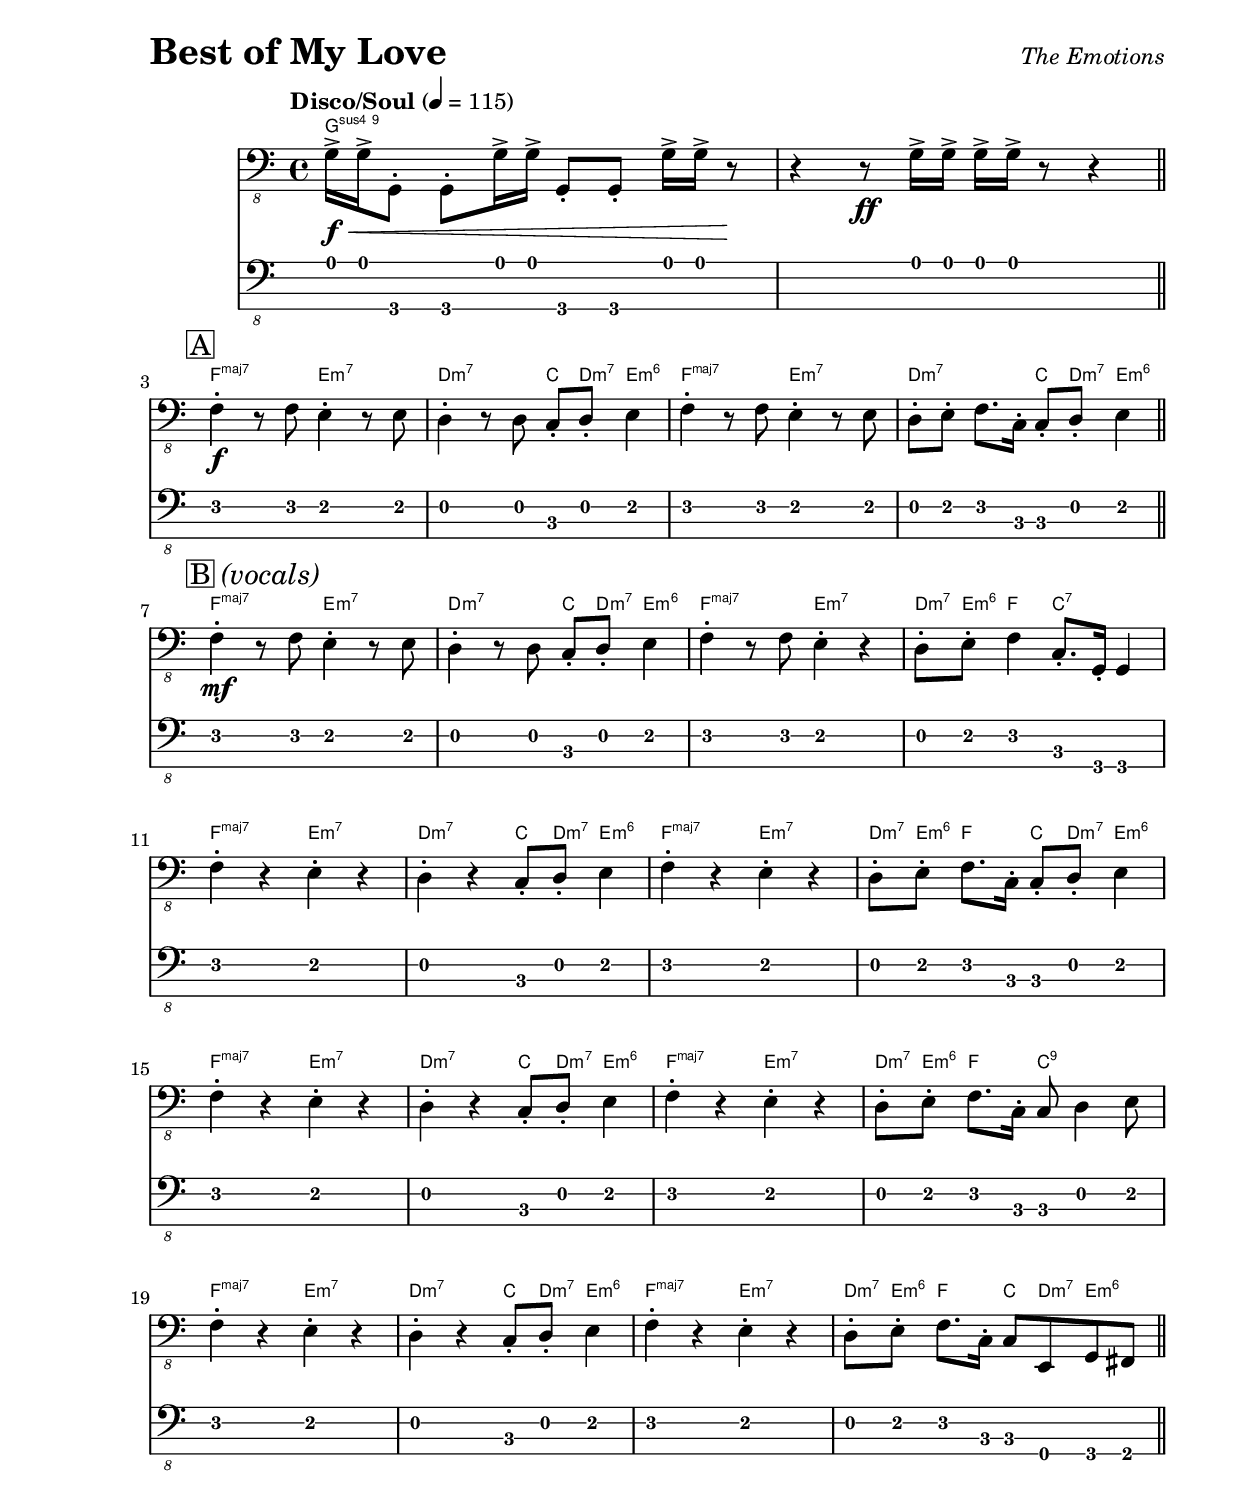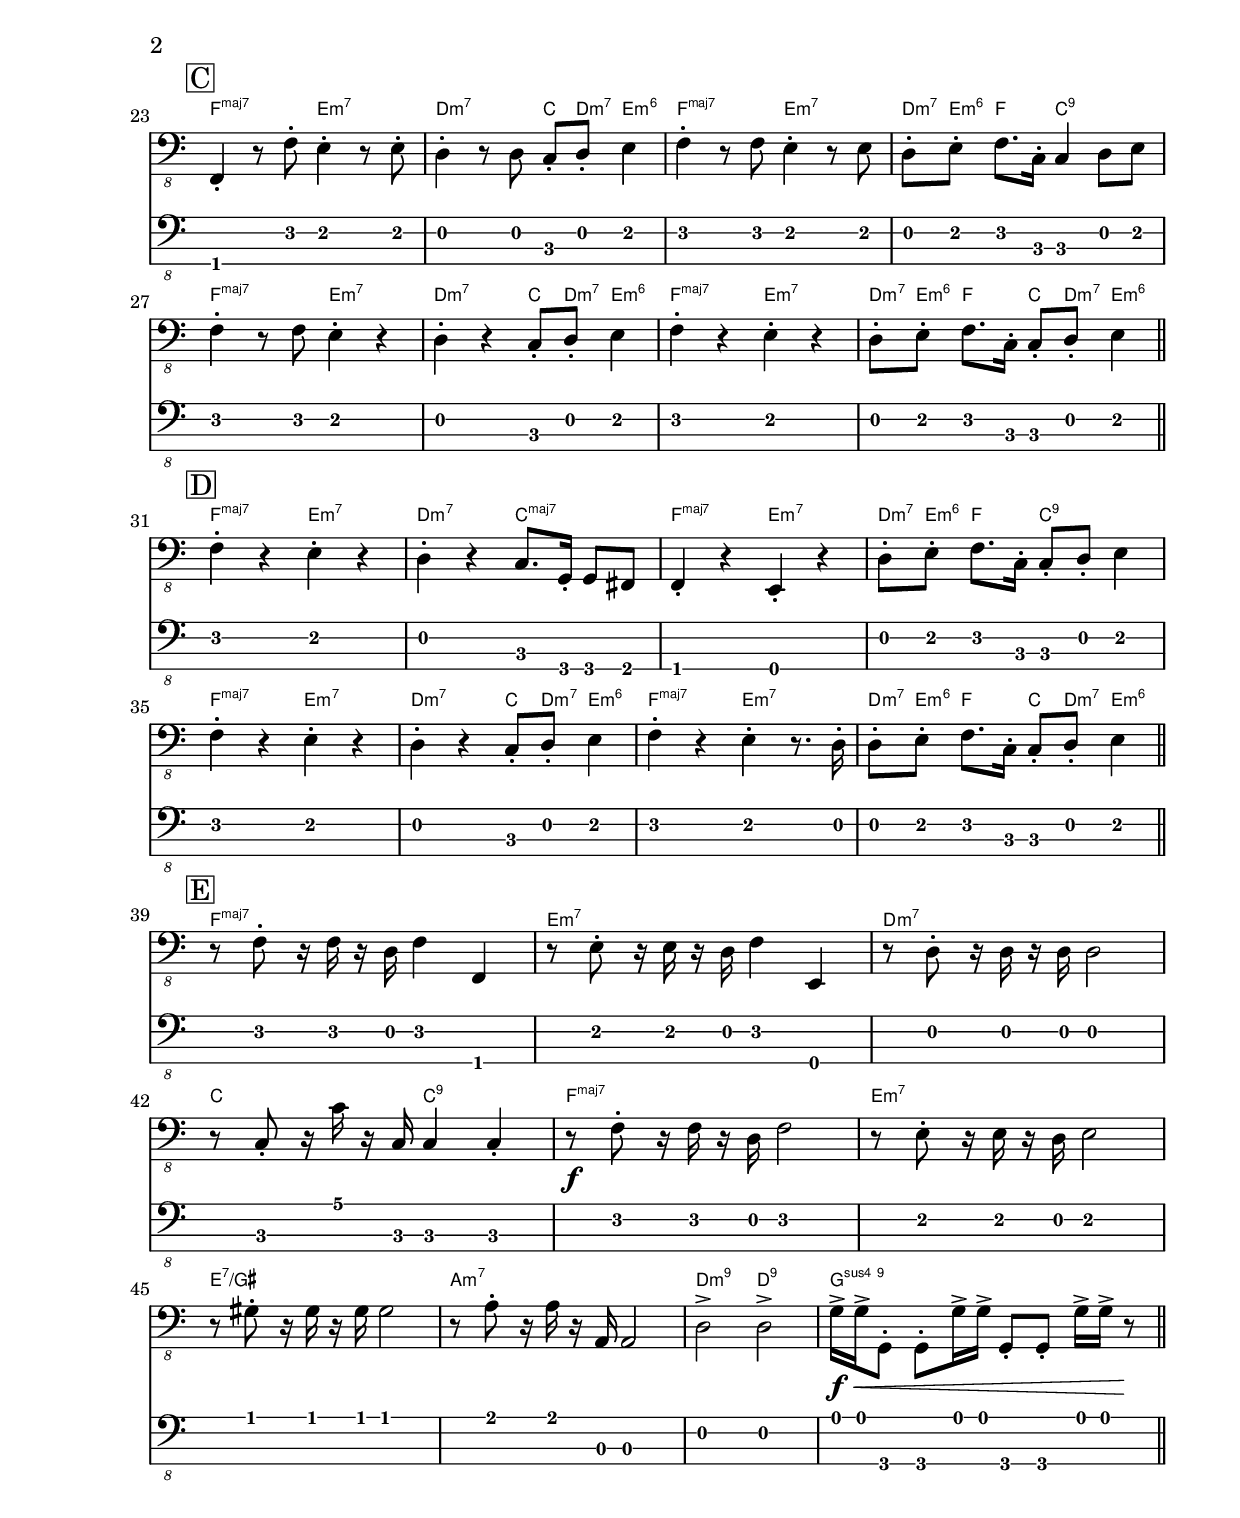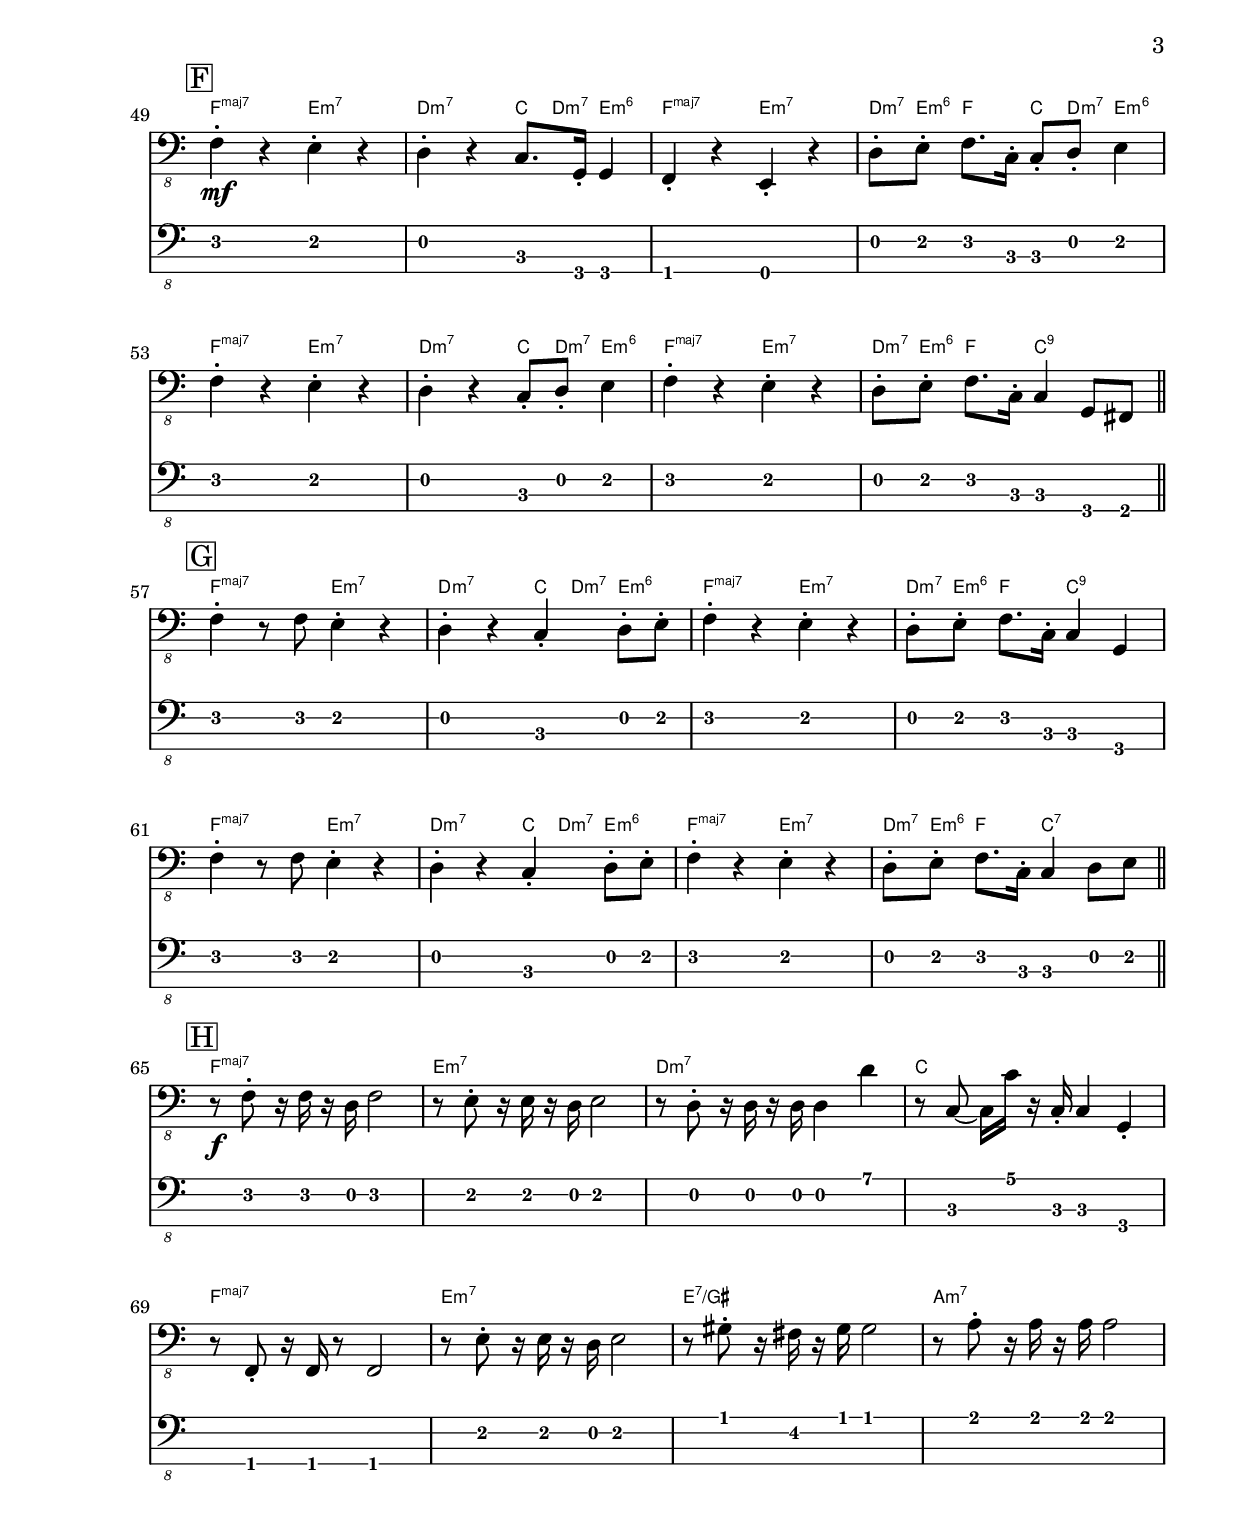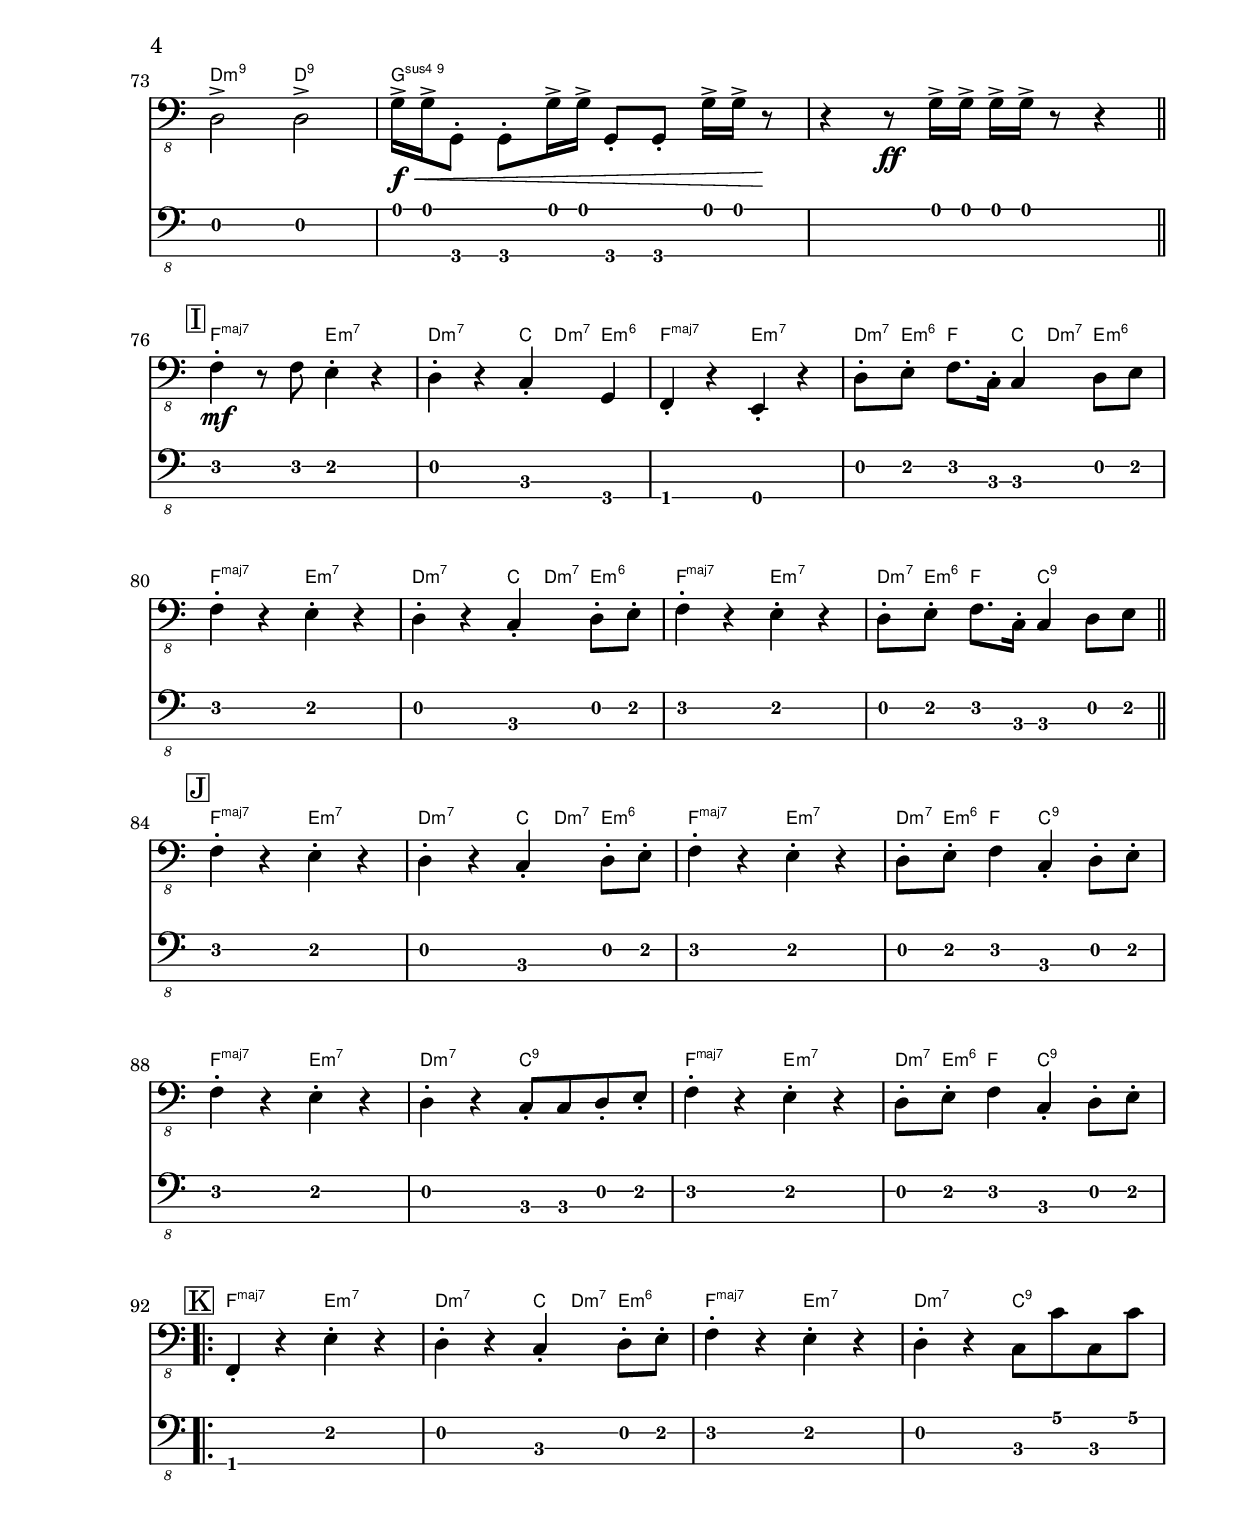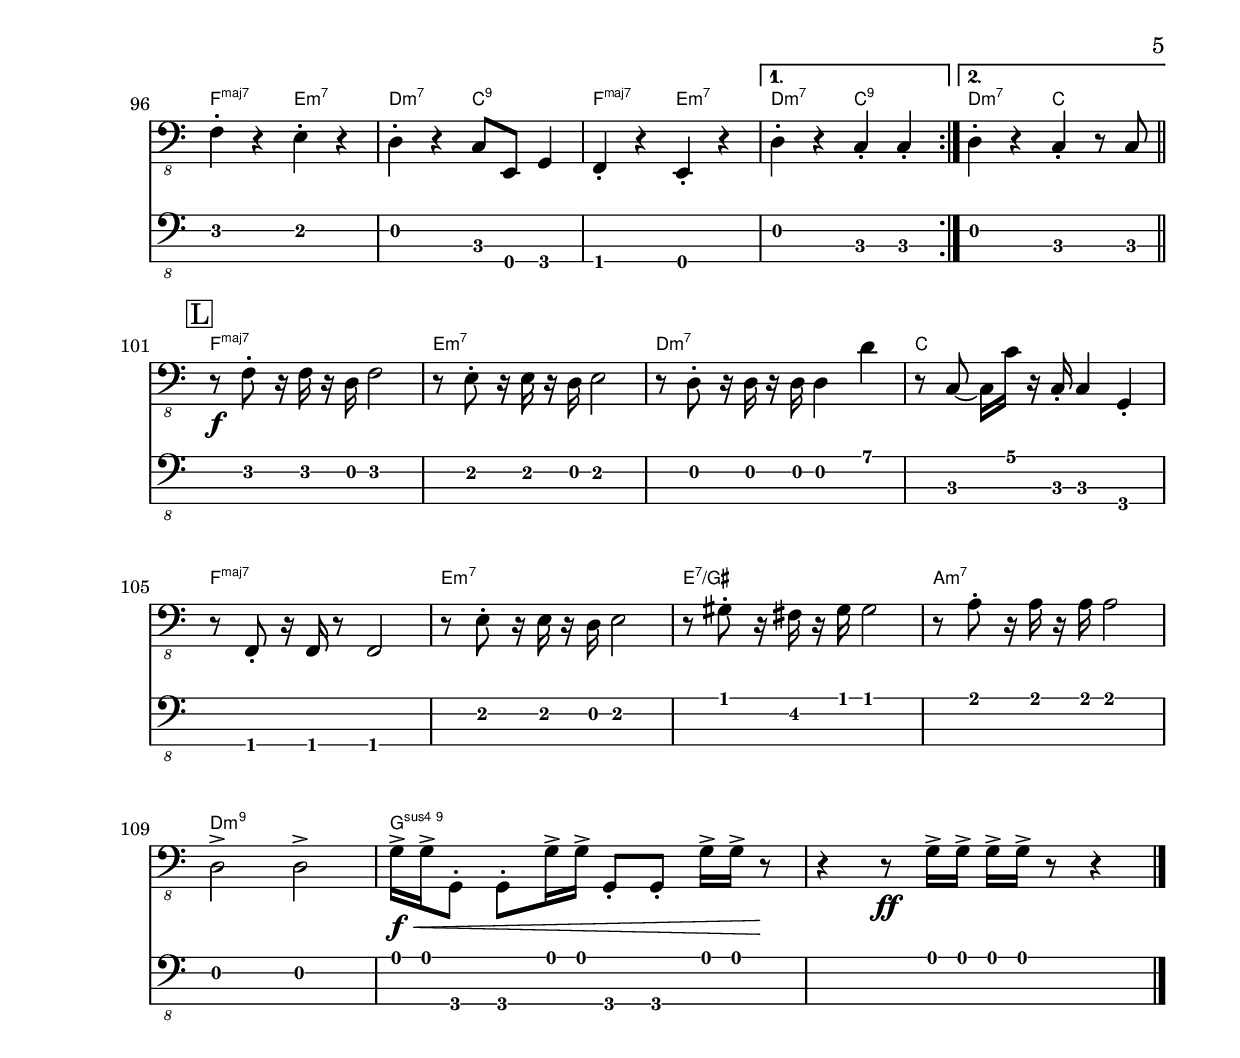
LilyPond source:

% LilyBin

\version "2.18.0"
\include "english.ly"

\header {
  piece = \markup { \fontsize #4 \bold "Best of My Love" }
  opus = \markup { \italic "The Emotions" }
}

\paper { 
  left-margin = 1.0 \in
  right-margin = 0.5 \in
  top-margin = 1.0 \in
  bottom-margin = 1.0 \in
}

cbreak = { 
  %%\break
} 
sbreak = { \break }


global = {
  \time 4/4
  \tempo "Disco/Soul" 4 = 115
}

my_notes = \relative c {
  \clef "bass_8"
  \key c \major
  
  %% 1
  \override Stem.direction = #DOWN
  g16-> \f \< g16-> g,8-. g8-. g'16-> g16-> 
  \revert Stem.direction g,8-. g8-. \override Stem.direction = #DOWN
  g'16-> g16-> r8 \! |
  r4 r8 \ff g16-> g16-> g16-> g16-> r8 r4 \bar "||"
  \revert Stem.direction
  
  %% 3
  \cbreak \sbreak
  \mark \markup { \box A }
  f4-. \f r8 f8 e4-. r8 e8 | d4-. r8 d8 c8-. d-. e4 |
  f4-. r8 f8 e4-. r8 e8 | d8-. e-. f8. c16-. c8-. d8-. e4 \bar "||"
  
  %% 7
  \cbreak \sbreak
  \mark \markup { \box B \italic {(vocals)} }
  f4-. \mf r8 f8 e4-. r8 e8 | d4-. r8 d8 c8-. d-. e4 | f4-. r8 f8 e4-. r4 | d8-. e-. f4 c8.-. g16-. g4 |
  
  % 11
  \cbreak
  f'4-. r e-. r | d-. r c8-. d8-. e4 | f4-. r e-. r | d8-. e-. f8. c16-. c8-. d-. e4 |
  f-. r e-. r |
  %% 16
  \cbreak
  d4-. r c8-. d-. e4 | f-. r e-. r | d8-. e8-. f8. c16-. c8 d4 e8 | 
  f4-. r e-. r |
  %% 20
  \cbreak
  d4-. r c8-. d8-. e4 | f-. r e-. r | d8-. e-. f8. c16-. c8 e,8 g8 fs \bar "||"
  
  % 23
  \cbreak \sbreak
  \mark \markup { \box C }
  f4-. r8 f'-. e4-. r8 e8-. | d4-. r8 d8 c-. d-. e4 | f4-. r8 f8 e4-. r8 e8 | d8-. e8-. f8. c16-. c4 d8 e |
  
  %% 27
  \cbreak
  f4-. r8 f e4-. r | d4-. r4 c8-. d-. e4 | f4-. r e-. r | d8-. e-. f8. c16-. c8-. d-. e4 \bar "||"
  
  %% 31
  \cbreak \sbreak
  \mark \markup { \box D }
  f4-. r e-. r | d-. r c8. g16-. g8 fs8 | f4-. r e-. r | d'8-. e-. f8. c16-. c8-. d-. e4 |
  
  %% 35
  \cbreak
  f4-. r e-. r | d-. r  c8-. d-. e4 | f4-. r e-.  r8. d16-. | d8-. e8-. f8. c16-. c8-. d8-. e4 \bar "||"
  
  %% 39
  \cbreak \sbreak
  \mark \markup { \box E }
  r8 f8-. r16 f16 r16 d16 f4 f,4 | r8 e'8-. r16 e16 r16 d16 f4 e,4 | r8 d'8-. r16 d16 r16 d16 d2 | r8 c8-. r16 c'16 r16 c,16 c4 c4-. | 
  
  %% 43
  \cbreak
  r8 \f f8-. r16 f16 r16 d16 f2 | r8 e8-. r16 e16 r16 d16 e2 | r8 gs8-. r16 gs16 r16 gs16 gs2 |
  r8 a8-. r16 a16 r16 a,16 a2 | d2-> d2-> |
  \override Stem.direction = #DOWN
  g16-> \f \< g16-> g,8-. g8-. g'16-> g16-> 
  \revert Stem.direction g,8-. g8-. \override Stem.direction = #DOWN
  g'16-> g16-> r8 \! |
  \revert Stem.direction
  \bar "||"

  %% 49
  \cbreak \sbreak
  \mark \markup { \box F }
  f4-. \mf r e-. r | d4-. r4 c8. g16-. g4 | f4-. r e-. r | d'8-. e-. f8. c16-. c8-. d8-. e4 |
  
  %% 53
  \cbreak
  f4-. r e-. r | d4-. r c8-. d-. e4 | f4-. r e-. r | d8-. e-. f8. c16-. c4 g8 fs \bar "||"
  
  %% 57
  \cbreak \sbreak
  \mark \markup { \box G }
  f'4-. r8 f8 e4-. r4 | d4-. r4 c-. d8-. e-. | f4-. r e-. r | d8-. e-. f8. c16-. c4 g4 |
  
  %% 61
  \cbreak
  f'4-. r8 f8 e4-. r4 | d4-. r4 c-. d8-. e-. | f4-. r e-. r | d8-. e-. f8. c16-. c4 d8 e \bar "||"
  
  %% 65
  \cbreak \sbreak
  \mark \markup { \box H }
  r8 \f f8-. r16 f16 r16 d16 f2 | r8 e8-. r16 e16 r16 d16 e2 | r8 d8-. r16 d16 r16 d16 d4 d'4 | r8 c,8 ~c16 c'16 r16 c,16-. c4 g4-. | 
  
  %% 69
  \cbreak
  r8 f-. r16 f16 r8 f2 | r8 e'8-. r16 e16 r16 d16 e2 | r8 gs8-. r16 fs16 r16 gs16 gs2 | r8 a8-. r16 a16 r16 a16 a2 |
  
  %% 73
  \cbreak
  d,2-> d2-> |
  \override Stem.direction = #DOWN
  g16-> \f \< g16-> g,8-. g8-. g'16-> g16-> 
  \revert Stem.direction g,8-. g8-. \override Stem.direction = #DOWN
  g'16-> g16-> r8 \! |
  r4 r8 \ff g16-> g16-> g16-> g16-> r8 r4 \bar "||"
  \revert Stem.direction
  
  %% 76
  \cbreak \sbreak
  \mark \markup { \box I }
  f4-. \mf r8 f8 e4-. r4 | d4-. r4 c-. g | f4-. r e-. r | d'8-. e-. f8. c16-. c4 d8 e |
  
  %% 80
  \cbreak
  f4-. r e-. r | d-. r c-. d8-. e-. | f4-. r e-. r | d8-. e-. f8. c16-. c4 d8 e  \bar "||"
  
  %% 84
  \cbreak \sbreak
  \mark \markup { \box J }
  f4-. r e-. r | d-. r c-. d8-. e-. | f4-. r e-. r | d8-. e-. f4 c4-. d8-. e-. |
  
  %% 88
  f4-. r e-. r | d-. r c8-. c8 d8-. e-. | f4-. r e-. r | d8-. e-. f4 c4-. d8-. e-. |
  
  %% 92
  \cbreak \sbreak
  \mark \markup { \box K }
  \repeat volta 2 
    {
       f,4-. r e'-. r | d4-. r c-. d8-. e-. | f4-. r e-. r | d4-. r c8 c'8 c,8 c'8 |  f,4-. r e-. r |
       %% 97
       d4-. r c8 e,8 g4 | f4-. r e-. r |
    } 
  \alternative {
    {
      d'4-. r c-. c-. |
    }
    {
      d4-. r c-. r8 c8 \bar "||"
    }
  }
  
  %% 101
  \cbreak \sbreak
  \mark \markup { \box L }
  r8 \f f8-. r16 f16 r16 d16 f2 | r8 e8-. r16 e16 r16 d16 e2 | r8 d8-. r16 d16 r16 d16 d4 d'4 | r8 c,8 ~c16 c'16 r16 c,16-. c4 g4-. | 
  
  %% 103
  \cbreak
  r8 f-. r16 f16 r8 f2 | r8 e'8-. r16 e16 r16 d16 e2 | r8 gs8-. r16 fs16 r16 gs16 gs2 | r8 a8-. r16 a16 r16 a16 a2 |
  
  %% 109
  \cbreak
  d,2-> d2-> |
  \override Stem.direction = #DOWN
  g16-> \f \< g16-> g,8-. g8-. g'16-> g16-> 
  \revert Stem.direction g,8-. g8-. \override Stem.direction = #DOWN
  g'16-> g16-> r8 \! |
  r4 r8 \ff g16-> g16-> g16-> g16-> r8 r4 \bar "|."
  \revert Stem.direction
  
  
  

}

my_chords = \chordmode {
  \set majorSevenSymbol = \markup { maj7 }

  %% 1
  g1:sus9 | s1 |

  %% 3 [A]
  f2:maj7 e:m7 | d:m7 c8 d:m7 e4:m6 |
  f2:maj7 e:m7 | d:m7 c8 d:m7 e4:m6 |
  
  %% 7 [B]
  f2:maj7 e:m7 | d:m7 c8 d:m7 e4:m6 |
  f2:maj7 e:m7 | d8:m7 e:m6 f4 c2:7 |
  
  %% 11
  f2:maj7 e:m7 | d:m7 c8 d:m7 e4:m6 |
  f2:maj7 e:m7 | d8:m7 e:m6 f4 c8 d:m7 e4:m6 |
  
  f2:maj7 e:m7 | 
  %% 16
  d:m7 c8 d:m7 e4:m6 | f2:maj7 e:m7 | d8:m7 e:m6 f4 c2:9 |
  f2:maj7 e:m7 |
  
  %% 20 
  d:m7 c8 d:m7 e4:m6 | f2:maj7 e:m7 | d8:m7 e:m6 f4 c8 d:m7 e4:m6 |
  
  %% 23 [C]
  f2:maj7 e:m7 | d:m7 c8 d:m7 e4:m6 | f2:maj7 e2:m7 | d8:m7 e:m6 f4 c2:9 |
  
  %% 27
  f2:maj7 e:m7 | d2:m7 c8 d:m7 e4:m6 | f2:maj7 e:m7 | d8:m7 e:m6 f4 c8 d:m7 e4:m6 |
  
  %% 31 [D]
  f2:maj7 e:m7 | d2:m7 c:maj7 | f2:maj7 e:m7 | d8:m7 e:m6 f4 c2:9 |
  
  %% 35
  f2:maj7 e:m7 | d2:m7 c8 d:m7 e4:m6 | f2:maj7 e:m7 | d8:m7 e:m6 f4 c8 d:m7 e4:m6 |
  
  %% 39 [E]
  f1:maj7 | e1:m7 | d1:m7 | c2 c2:9 | 
 
  %% 43
  f1:maj7 | e1:m7 | e1:7/gs | 
  
  %% 46
  a1:m7 | d2:m9 d:9 | g1:sus9 |
  
  %% 49 [F]
  f2:maj7 e:m7 | d2:m7 c8 d:m7 e4:m6 | f2:maj7 e:m7 | d8:m7 e:m6 f4 c8 d:m7 e4:m6 |
  
  %% 53
  f2:maj7 e:m7 | d2:m7 c8 d:m7 e4:m6 | f2:maj7 e:m7 | d8:m7 e:m6 f4 c2:9 |
  
  %% 57 [G]
  f2:maj7 e:m7 | d2:m7 c8 d:m7 e4:m6 | f2:maj7 e:m7 | d8:m7 e:m6 f4 c2:9 |

  %% 61
  f2:maj7 e:m7 | d2:m7 c8 d:m7 e4:m6 | f2:maj7 e:m7 | d8:m7 e:m6 f4 c2:7 |
  
  %% 65 [H]
  f1:maj7 | e1:m7 | d1:m7 | c1 |
  
  %% 69
  f1:maj7 | e1:m7 | e1:7/gs | a1:m7 |
  
  %% 73
  d2:m9 d2:9 | g1:sus9 | s1 |
  
  %% 76 [I]
  f2:maj7 e:m7 | d2:m7 c8 d:m7 e4:m6 | f2:maj7 e:m7 | d8:m7 e:m6 f4 c8 d:m7 e4:m6 |
  
  %% 80
  f2:maj7 e:m7 | d2:m7 c8 d:m7 e4:m6 | f2:maj7 e:m7 | d8:m7 e:m6 f4 c2:9 |
  
  %% 84 [J]
  f2:maj7 e:m7 | d2:m7 c8 d:m7 e4:m6 | f2:maj7 e:m7 | d8:m7 e:m6 f4 c2:9 |
  
  %% 88
  f2:maj7 e:m7 | d2:m7 c2:9 | f2:maj7 e:m7 | d8:m7 e:m6 f4 c2:9 |
  
  %% 92 [K]
  \repeat volta 2 
    {
      f2:maj7 e:m7 | d2:m7 c8 d:m7 e4:m6 | f2:maj7 e:m7 | d2:m7 c2:9 |  f2:maj7 e2:m7 |
      d2:m7 c2:9 | f2:maj7 e2:m7 |
    } 
  \alternative {
    {
      d2:m7 c2:9 |
    }
    {
      d2:m7 c2 |
    }
  }
  
  %% 101 [L]
  f1:maj7 | e1:m7 | d1:m7 | c1 |
  
  %% 103
  f1:maj7 | e1:m7 | e1:7/gs | a1:m7 |
  
  %% 109
  d2:m9 d2:m9 | g1:sus9 | s1 |
}

ticktock = \drummode {
}


my_music = <<
  \new ChordNames {
    \set ChordNames.midiInstrument = "percussive organ"
    \set ChordNames.midiMaximumVolume = #0.2
    \set chordChanges = ##t
    \global
    \my_chords
  }
  \new Staff {
    \set Staff.midiInstrument = #"electric bass (finger)"
    \set Staff.midiMinimumVolume = #0.7
    \set Staff.midiMaximumVolume = #0.95
    \global
    \my_notes
  }
  \tag #'scoreOnly
  \new TabStaff
    \with { stringTunings = #bass-tuning } 
  { 
    %%\set TabStaff.minimumFret = #1
    %%\set TabStaff.restrainOpenStrings = ##t
    \global
    \my_notes
  }
  \tag #'midiOnly
  \new DrumStaff = TickTock <<
    \new DrumVoice = "ticktock" {
      \set DrumStaff.instrumentName = "TickTock"
      \set DrumStaff.midiMaximumVolume = #0.7
      \global
      \ticktock
    }
  >>
>>
  
\score {
  \removeWithTag #'midiOnly \my_music
  \layout {
    \context {
      \Score
        \override StringNumber #'stencil = ##f
        \override ChordName.font-size = -2
    }
  }
}

\score {
  \removeWithTag #'scoreOnly \unfoldRepeats \my_music
  \midi {}
}
